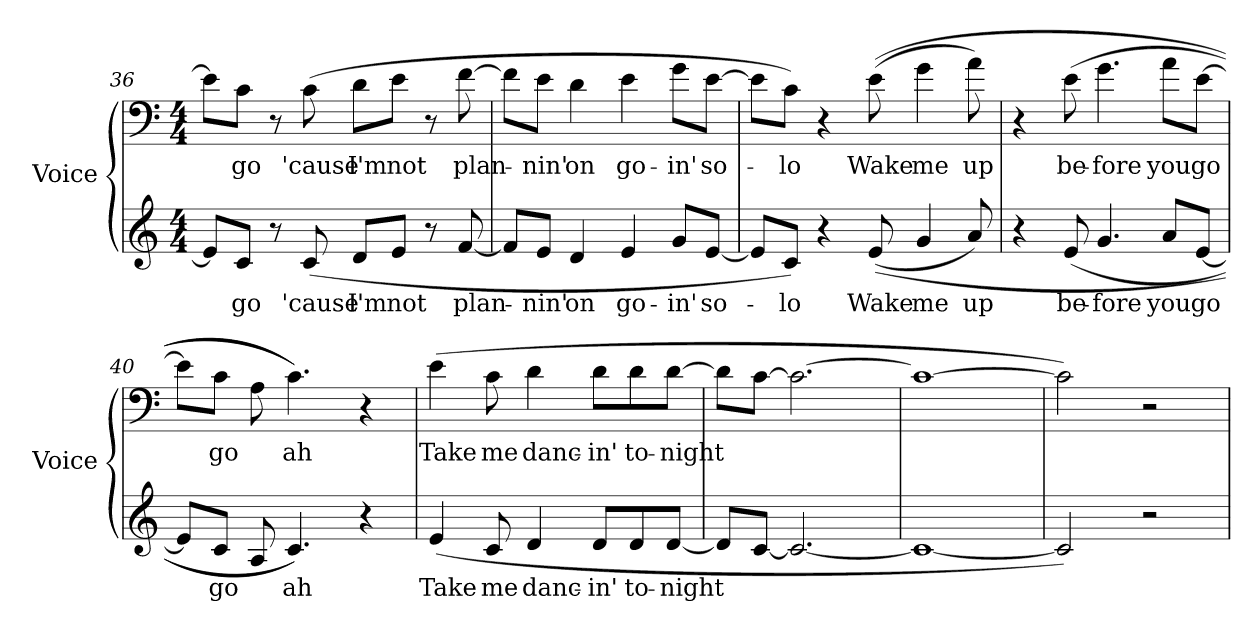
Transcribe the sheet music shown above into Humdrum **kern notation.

**kern	**text	**kern	**text
*part2	*part2	*part1	*part1
*staff2	*staff2	*staff1	*staff1
*I"Voice	*	*I"Voice	*
*I'Voice	*	*I'Voice	*
*clefG2	*	*clefF4	*
*k[]	*	*k[]	*
*C:	*	*C:	*
*M4/4	*	*M4/4	*
=36	=36	=36	=36
8ei/L]	.	8ei\L]	.
!	!LO:LY:b:color=#000000	!	!
!	!	!	!LO:LY:b:color=#000000
8ci/J	go	8ci\J	go
8r	.	8r	.
!	!LO:LY:b:color=#000000	!	!
!	!	!	!LO:LY:b:color=#000000
(8ci/	'cause	(8ci\	'cause
!	!LO:LY:b:color=#000000	!	!
!	!	!	!LO:LY:b:color=#000000
8di/L	I'm	8di\L	I'm
!	!LO:LY:b:color=#000000	!	!
!	!	!	!LO:LY:b:color=#000000
8ei/J	not	8ei\J	not
8r	.	8r	.
!	!LO:LY:b:color=#000000	!	!
!	!	!	!LO:LY:b:color=#000000
[8fi/	plan-	[8fi\	plan-
=37	=37	=37	=37
8fi/L]	.	8fi\L]	.
!	!LO:LY:b:color=#000000	!	!
!	!	!	!LO:LY:b:color=#000000
8ei/J	-nin'	8ei\J	-nin'
!	!LO:LY:b:color=#000000	!	!
!	!	!	!LO:LY:b:color=#000000
4di/	on	4di\	on
!	!LO:LY:b:color=#000000	!	!
!	!	!	!LO:LY:b:color=#000000
4ei/	go-	4ei\	go-
!	!LO:LY:b:color=#000000	!	!
!	!	!	!LO:LY:b:color=#000000
8gi/L	-in'	8gi\L	-in'
!	!LO:LY:b:color=#000000	!	!
!	!	!	!LO:LY:b:color=#000000
[8ei/J	so-	[8ei\J	so-
!!LO:PB:g=z
=38	=38	=38	=38
8ei/L]	.	8ei\L]	.
!	!LO:LY:b:color=#000000	!	!
!	!	!	!LO:LY:b:color=#000000
8ci/J)	-lo	8ci\J)	-lo
4r	.	4r	.
!	!LO:LY:b:color=#000000	!	!
!	!	!	!LO:LY:b:color=#000000
((8ei/	Wake	((8ei\	Wake
!	!LO:LY:b:color=#000000	!	!
!	!	!	!LO:LY:b:color=#000000
4gi/	me	4gi\	me
!	!LO:LY:b:color=#000000	!	!
!	!	!	!LO:LY:b:color=#000000
8ai/)	up	8ai\)	up
=39	=39	=39	=39
4r	.	4r	.
!	!LO:LY:b:color=#000000	!	!
!	!	!	!LO:LY:b:color=#000000
(8ei/	be-	(8ei\	be-
!	!LO:LY:b:color=#000000	!	!
!	!	!	!LO:LY:b:color=#000000
4.gi/	-fore	4.gi\	-fore
!	!LO:LY:b:color=#000000	!	!
!	!	!	!LO:LY:b:color=#000000
8ai/L	you	8ai\L	you
!	!LO:LY:b:color=#000000	!	!
!	!	!	!LO:LY:b:color=#000000
[8ei/J	go	[8ei\J	go
=40	=40	=40	=40
8ei/L]	.	8ei\L]	.
!	!LO:LY:b:color=#000000	!	!
!	!	!	!LO:LY:b:color=#000000
8ci/J	go	8ci\J	go
8Ai/	.	8Ai\	.
!	!LO:LY:b:color=#000000	!	!
!	!	!	!LO:LY:b:color=#000000
4.ci/))	ah	4.ci\))	ah
4r	.	4r	.
=41	=41	=41	=41
!	!LO:LY:b:color=#000000	!	!
!	!	!	!LO:LY:b:color=#000000
(4ei/	Take	(4ei\	Take
!	!LO:LY:b:color=#000000	!	!
!	!	!	!LO:LY:b:color=#000000
8ci/	me	8ci\	me
!	!LO:LY:b:color=#000000	!	!
!	!	!	!LO:LY:b:color=#000000
4di/	danc-	4di\	danc-
!	!LO:LY:b:color=#000000	!	!
!	!	!	!LO:LY:b:color=#000000
8di/L	-in'	8di\L	-in'
!	!LO:LY:b:color=#000000	!	!
!	!	!	!LO:LY:b:color=#000000
8di/	to-	8di\	to-
!	!LO:LY:b:color=#000000	!	!
!	!	!	!LO:LY:b:color=#000000
[8di/J	-night	[8di\J	-night
!!LO:LB:g=z
=42	=42	=42	=42
8di/L]	.	8di\L]	.
[8ci/J	.	[8ci\J	.
2.ci/_	.	2.ci\_	.
=43	=43	=43	=43
1ci_	.	1ci_	.
=44	=44	=44	=44
2ci/])	.	2ci\])	.
2r	.	2r	.
=	=	=	=
*-	*-	*-	*-
